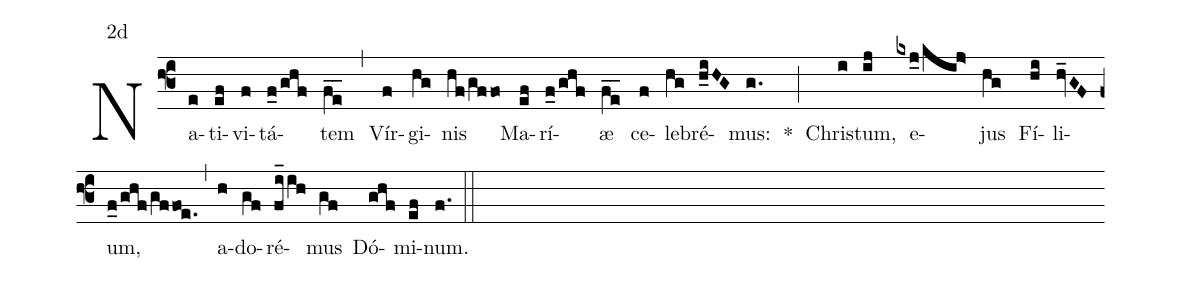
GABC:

mode:2d;
%%
(f3) Na(e)ti(ef)vi(f)tá(f_0/ghf)tem(fe__) (,) Vír(f)gi(hg)nis(hf/gffo) Ma(ef)rí(f_0/ghf)æ(fe__) ce(f)le(hg)bré(h_iHG)mus:(g.) <sp>*</sp>(;) Chris(i)tum,(ij) e(kxj_0/kij>)jus(hg) Fí(hi)li(hv_GF)um,(f_0/ghf/gffoe.) (,) a(h)do(gf)ré(fi_/ih)mus(gf) Dó(ghf)mi(ef)num.(f.) (::)
